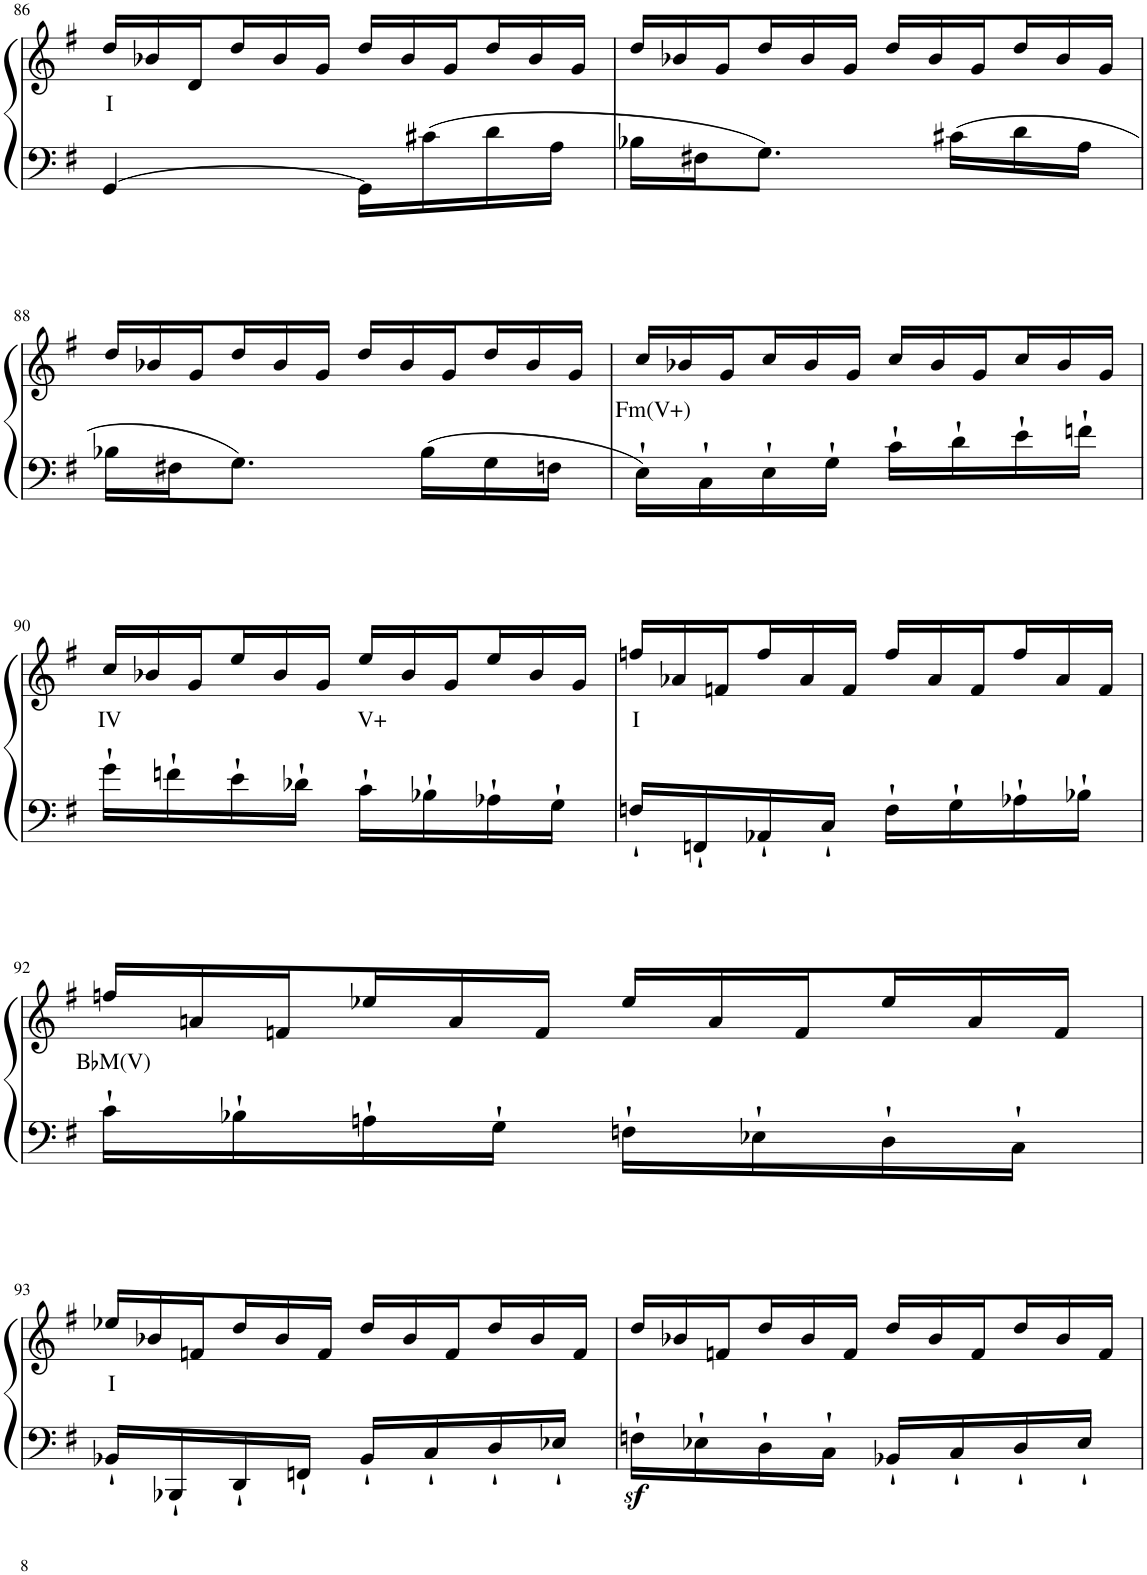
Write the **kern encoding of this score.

**kern	**kern	**text
*part1	*part1	*part1
*staff2	*staff1	*staff1
*I"Piano	*	*
*I'Pno	*	*
!!LO:PB:g=z
*clefF4	*clefG2	*
*k[f#]	*k[f#]	*
*M2/4	*M2/4	*
*	*Xtuplet	*
=86	=86	=86
!	!	!LO:LY:b
[4GG/	24dd/LL	I
.	24b-X/	.
.	24d/	.
.	24dd/	.
.	24b-/	.
.	24g/JJ	.
16GG\LL]	24dd/LL	.
.	24b-/	.
16c#X\	.	.
.	24g/	.
16d\	24dd/	.
.	24b-/	.
16A\JJ	.	.
.	24g/JJ	.
=87	=87	=87
16B-X\LL	24dd/LL	.
.	24b-X/	.
16F#X\J	.	.
.	24g/	.
8.G\J	24dd/	.
.	24b-/	.
.	24g/JJ	.
.	24dd/LL	.
.	24b-/	.
16c#X\LL	.	.
.	24g/	.
16d\	24dd/	.
.	24b-/	.
16A\JJ	.	.
.	24g/JJ	.
!!LO:LB:g=z
=88	=88	=88
16B-X\LL	24dd/LL	.
.	24b-X/	.
16F#X\J	.	.
.	24g/	.
8.G\J	24dd/	.
.	24b-/	.
.	24g/JJ	.
.	24dd/LL	.
.	24b-/	.
16B-\LL	.	.
.	24g/	.
16G\	24dd/	.
.	24b-/	.
16Fn\JJ	.	.
.	24g/JJ	.
=89	=89	=89
!	!	!LO:LY:b
16E'`\LL	24cc/LL	Fm(V+)
.	24b-X/	.
16C'`\	.	.
.	24g/	.
16E'`\	24cc/	.
.	24b-/	.
16G'`\JJ	.	.
.	24g/JJ	.
16c'`\LL	24cc/LL	.
.	24b-/	.
16d'`\	.	.
.	24g/	.
16e'`\	24cc/	.
.	24b-/	.
16fn'`\JJ	.	.
.	24g/JJ	.
!!LO:LB:g=z
=90	=90	=90
!	!	!LO:LY:b
16g'`\LL	24cc/LL	IV
.	24b-X/	.
16fn'`\	.	.
.	24g/	.
16e'`\	24ee/	.
.	24b-/	.
16d-X'`\JJ	.	.
.	24g/JJ	.
!	!	!LO:LY:b
16c'`\LL	24ee/LL	V+
.	24b-/	.
16B-X'`\	.	.
.	24g/	.
16A-X'`\	24ee/	.
.	24b-/	.
16G'`\JJ	.	.
.	24g/JJ	.
=91	=91	=91
!	!	!LO:LY:b
16Fn'`/LL	24ffn/LL	I
.	24a-X/	.
16FFn'`/	.	.
.	24fn/	.
16AA-X'`/	24ff/	.
.	24a-/	.
16C'`/JJ	.	.
.	24f/JJ	.
16F'`\LL	24ff/LL	.
.	24a-/	.
16G'`\	.	.
.	24f/	.
16A-X'`\	24ff/	.
.	24a-/	.
16B-X'`\JJ	.	.
.	24f/JJ	.
!!LO:LB:g=z
=92	=92	=92
!	!	!LO:LY:b
16c'`\LL	24ffn/LL	B♭M(V)
.	24an/	.
16B-X'`\	.	.
.	24fn/	.
16An'`\	24ee-X/	.
.	24a/	.
16G'`\JJ	.	.
.	24f/JJ	.
16Fn'`\LL	24ee-/LL	.
.	24a/	.
16E-X'`\	.	.
.	24f/	.
16D'`\	24ee-/	.
.	24a/	.
16C'`\JJ	.	.
.	24f/JJ	.
!!LO:LB:g=z
=93	=93	=93
!	!	!LO:LY:b
16BB-X'`/LL	24ee-X/LL	I
.	24b-X/	.
16BBB-X'`/	.	.
.	24fn/	.
16DD'`/	24dd/	.
.	24b-/	.
16FFn'`/JJ	.	.
.	24f/JJ	.
16BB-'`/LL	24dd/LL	.
.	24b-/	.
16C'`/	.	.
.	24f/	.
16D'`/	24dd/	.
.	24b-/	.
16E-X'`/JJ	.	.
.	24f/JJ	.
=94	=94	=94
16Fnz<'`\LL	24dd/LL	.
.	24b-X/	.
16E-X'`\	.	.
.	24fn/	.
16D'`\	24dd/	.
.	24b-/	.
16C'`\JJ	.	.
.	24f/JJ	.
16BB-X'`/LL	24dd/LL	.
.	24b-/	.
16C'`/	.	.
.	24f/	.
16D'`/	24dd/	.
.	24b-/	.
16E-'`/JJ	.	.
.	24f/JJ	.
=	=	=
*-	*-	*-
